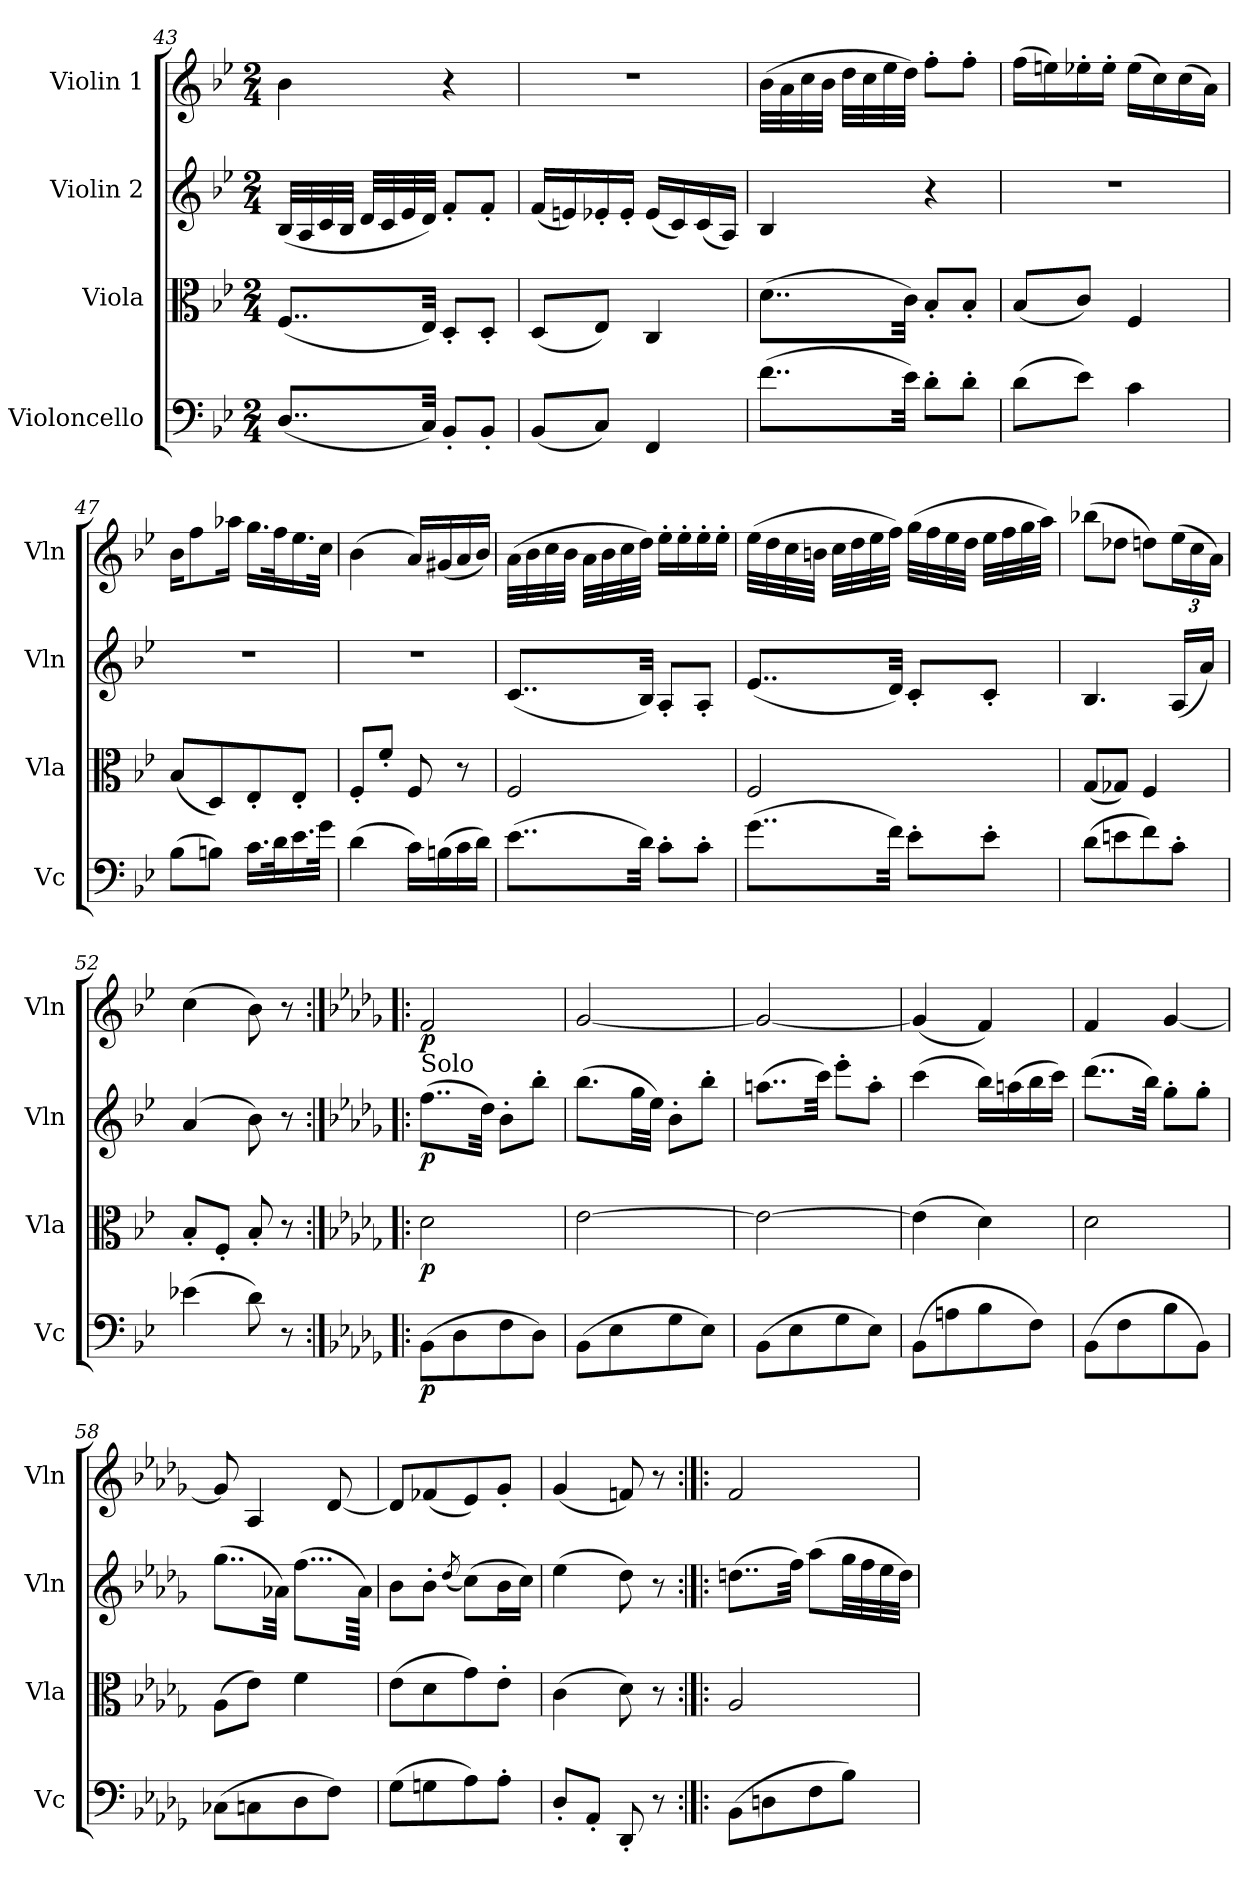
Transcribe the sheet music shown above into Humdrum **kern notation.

**kern	**dynam	**kern	**dynam	**kern	**dynam	**kern	**dynam
*part4	*part4	*part3	*part3	*part2	*part2	*part1	*part1
*staff4	*staff4	*staff3	*staff3	*staff2	*staff2	*staff1	*staff1
*I"Violoncello	*	*I"Viola	*	*I"Violin 2	*	*I"Violin 1	*
*I'Vc	*	*I'Vla	*	*I'Vln	*	*I'Vln	*
*clefF4	*	*clefC3	*	*clefG2	*	*clefG2	*
*k[b-e-]	*	*k[b-e-]	*	*k[b-e-]	*	*k[b-e-]	*
*M2/4	*	*M2/4	*	*M2/4	*	*M2/4	*
=43	=43	=43	=43	=43	=43	=43	=43
(8..D/L	.	(8..F/L	.	(32B-/LLL	.	4b-\	.
.	.	.	.	32A/	.	.	.
.	.	.	.	32c/	.	.	.
.	.	.	.	32B-/JJJ	.	.	.
.	.	.	.	32d/LLL	.	.	.
.	.	.	.	32c/	.	.	.
.	.	.	.	32e-/	.	.	.
32C/Jkk)	.	32E-/Jkk)	.	32d/JJJ)	.	.	.
8BB-'/L	.	8D'/L	.	8f'/L	.	4r	.
8BB-'/J	.	8D'/J	.	8f'/J	.	.	.
=44	=44	=44	=44	=44	=44	=44	=44
(8BB-/L	.	(8D/L	.	(16f/LL	.	2r	.
.	.	.	.	16en/)	.	.	.
8C/J)	.	8E-/J)	.	16e-X'/	.	.	.
.	.	.	.	16e-'/JJ	.	.	.
4FF/	.	4C/	.	(16e-/LL	.	.	.
.	.	.	.	16c/)	.	.	.
.	.	.	.	(16c/	.	.	.
.	.	.	.	16A/JJ)	.	.	.
!!LO:LB:g=z
=45	=45	=45	=45	=45	=45	=45	=45
(8..f\L	.	(8..d\L	.	4B-/	.	(32b-\LLL	.
.	.	.	.	.	.	32a\	.
.	.	.	.	.	.	32cc\	.
.	.	.	.	.	.	32b-\JJJ	.
.	.	.	.	.	.	32dd\LLL	.
.	.	.	.	.	.	32cc\	.
.	.	.	.	.	.	32ee-\	.
32e-\Jkk)	.	32c\Jkk)	.	.	.	32dd\JJJ)	.
8d'\L	.	8B-'/L	.	4r	.	8ff'\L	.
8d'\J	.	8B-'/J	.	.	.	8ff'\J	.
=46	=46	=46	=46	=46	=46	=46	=46
(8d\L	.	(8B-/L	.	2r	.	(16ff\LL	.
.	.	.	.	.	.	16een\)	.
8e-\J)	.	8c/J)	.	.	.	16ee-X'\	.
.	.	.	.	.	.	16ee-'\JJ	.
4c\	.	4F/	.	.	.	(16ee-\LL	.
.	.	.	.	.	.	16cc\)	.
.	.	.	.	.	.	(16cc\	.
.	.	.	.	.	.	16a\JJ)	.
=47	=47	=47	=47	=47	=47	=47	=47
(8B-\L	.	(8B-/L	.	2r	.	16b-\KL	.
.	.	.	.	.	.	8ff\	.
8Bn\J)	.	8D/)	.	.	.	.	.
.	.	.	.	.	.	16aa-X\Jk	.
16.c\LL	.	8E-'/	.	.	.	16.gg\LL	.
32d\K	.	.	.	.	.	32ff\K	.
16.e-\	.	8E-'/J	.	.	.	16.ee-\	.
32g\JJk	.	.	.	.	.	32cc\JJk	.
=48	=48	=48	=48	=48	=48	=48	=48
(4d\	.	8F'/L	.	2r	.	(4b-\	.
.	.	8f'/J	.	.	.	.	.
16c\LL)	.	8F/	.	.	.	16a/LL)	.
(16Bn\	.	.	.	.	.	(16g#X/	.
16c\	.	8r	.	.	.	16a/	.
16d\JJ)	.	.	.	.	.	16b-/JJ)	.
!!LO:PB:g=z
=49	=49	=49	=49	=49	=49	=49	=49
(8..e-\L	.	2F/	.	(8..c/L	.	(32a\LLL	.
.	.	.	.	.	.	32b-\	.
.	.	.	.	.	.	32cc\	.
.	.	.	.	.	.	32b-\JJJ	.
.	.	.	.	.	.	32a\LLL	.
.	.	.	.	.	.	32b-\	.
.	.	.	.	.	.	32cc\	.
32d\Jkk)	.	.	.	32B-/Jkk)	.	32dd\JJJ)	.
8c'\L	.	.	.	8A'/L	.	16ee-'\LL	.
.	.	.	.	.	.	16ee-'\	.
8c'\J	.	.	.	8A'/J	.	16ee-'\	.
.	.	.	.	.	.	16ee-'\JJ	.
=50	=50	=50	=50	=50	=50	=50	=50
(8..g\L	.	2F/	.	(8..e-/L	.	(32ee-\LLL	.
.	.	.	.	.	.	32dd\	.
.	.	.	.	.	.	32cc\	.
.	.	.	.	.	.	32bn\JJJ	.
.	.	.	.	.	.	32cc\LLL	.
.	.	.	.	.	.	32dd\	.
.	.	.	.	.	.	32ee-\	.
32f\Jkk)	.	.	.	32d/Jkk)	.	32ff\JJJ)	.
8e-'\L	.	.	.	8c'/L	.	(32gg\LLL	.
.	.	.	.	.	.	32ff\	.
.	.	.	.	.	.	32ee-\	.
.	.	.	.	.	.	32dd\JJJ	.
8e-'\J	.	.	.	8c'/J	.	32ee-\LLL	.
.	.	.	.	.	.	32ff\	.
.	.	.	.	.	.	32gg\	.
.	.	.	.	.	.	32aa\JJJ)	.
=51	=51	=51	=51	=51	=51	=51	=51
(8d\L	.	(8G/L	.	4.B-/	.	(8bb-X\L	.
8en\	.	8G-X/J)	.	.	.	8dd-X\J	.
8f\)	.	4F/	.	.	.	8ddn\L)	.
*	*	*	*	*	*	*Xbrackettup	*
8c'\J	.	.	.	(16A/LL	.	(24ee-\L	.
.	.	.	.	.	.	24cc\	.
.	.	.	.	16a/JJ)	.	.	.
.	.	.	.	.	.	24a\JJ)	.
!!LO:LB:g=z
=52	=52	=52	=52	=52	=52	=52	=52
(4e-X\	.	8B-'/L	.	(4a/	.	(4cc\	.
.	.	8F'/J	.	.	.	.	.
8d\)	.	8B-'/	.	8b-\)	.	8b-\)	.
8r	.	8r	.	8r	.	8r	.
!!LO:LB:g=z
=53:|!|:	=53:|!|:	=53:|!|:	=53:|!|:	=53:|!|:	=53:|!|:	=53:|!|:	=53:|!|:
*k[b-e-a-d-g-]	*	*k[b-e-a-d-g-]	*	*k[b-e-a-d-g-]	*	*k[b-e-a-d-g-]	*
!	!	!	!	!LO:TX:a:t=Solo	!	!	!
!	!LO:DY:b	!	!LO:DY:b	!	!LO:DY:b	!	!LO:DY:b
(8BB-\L	p	2d-\	p	(8..ff\L	p	2f/	p
8D-\	.	.	.	.	.	.	.
.	.	.	.	32dd-\Jkk)	.	.	.
8F\	.	.	.	8b-'\L	.	.	.
8D-\J)	.	.	.	8bb-'\J	.	.	.
=54	=54	=54	=54	=54	=54	=54	=54
(8BB-\L	.	[2e-\	.	(8.bb-\L	.	[2g-/	.
8E-\	.	.	.	.	.	.	.
.	.	.	.	32gg-\LL	.	.	.
.	.	.	.	32ee-\JJJ)	.	.	.
8G-\	.	.	.	8b-'\L	.	.	.
8E-\J)	.	.	.	8bb-'\J	.	.	.
=55	=55	=55	=55	=55	=55	=55	=55
(8BB-\L	.	2e-\_	.	(8..aan\L	.	2g-/_	.
8E-\	.	.	.	.	.	.	.
.	.	.	.	32ccc\Jkk)	.	.	.
8G-\	.	.	.	8eee-'\L	.	.	.
8E-\J)	.	.	.	8aa'\J	.	.	.
=56	=56	=56	=56	=56	=56	=56	=56
(8BB-\L	.	(4e-\]	.	(4ccc\	.	(4g-/]	.
8An\	.	.	.	.	.	.	.
8B-\	.	4d-\)	.	16bb-\LL)	.	4f/)	.
.	.	.	.	(16aan\	.	.	.
8F\J)	.	.	.	16bb-\	.	.	.
.	.	.	.	16ccc\JJ)	.	.	.
=57	=57	=57	=57	=57	=57	=57	=57
(8BB-\L	.	2d-\	.	(8..ddd-\L	.	4f/	.
8F\	.	.	.	.	.	.	.
.	.	.	.	32bb-\Jkk)	.	.	.
8B-\	.	.	.	8gg-'\L	.	[4g-/	.
8BB-\J)	.	.	.	8gg-'\J	.	.	.
=58	=58	=58	=58	=58	=58	=58	=58
(8C-X\L	.	(8A-\L	.	(8..gg-\L	.	8g-/]	.
8Cn\	.	8e-\J)	.	.	.	4A-/	.
.	.	.	.	32a-X\Jkk)	.	.	.
8D-\	.	4f\	.	(8...ff\L	.	.	.
8F\J)	.	.	.	.	.	[8d-/	.
.	.	.	.	64a-\Jkkk)	.	.	.
!!LO:LB:g=z
=59	=59	=59	=59	=59	=59	=59	=59
(8G-\L	.	(8e-\L	.	8b-\L	.	8d-/L]	.
8Gn\	.	8d-\	.	8b-'\J	.	(8f-X/	.
.	.	.	.	(8qdd-/	.	.	.
8A-\)	.	8g-\)	.	(8cc\L)	.	8e-/)	.
8A-'\J	.	8e-'\J	.	16b-\L	.	8g-'/J	.
.	.	.	.	16cc\JJ)	.	.	.
=60	=60	=60	=60	=60	=60	=60	=60
8D-'/L	.	(4c\	.	(4ee-\	.	(4g-/	.
8AA-'/J	.	.	.	.	.	.	.
8DD-'/	.	8d-\)	.	8dd-\)	.	8fn/)	.
8r	.	8r	.	8r	.	8r	.
=61:|!|:	=61:|!|:	=61:|!|:	=61:|!|:	=61:|!|:	=61:|!|:	=61:|!|:	=61:|!|:
(8BB-\L	.	2A-/	.	(8..ddn\L	.	2f/	.
8Dn\	.	.	.	.	.	.	.
.	.	.	.	32ff\Jkk)	.	.	.
8F\	.	.	.	(8aa-\L	.	.	.
8B-\J)	.	.	.	32gg-\LL	.	.	.
.	.	.	.	32ff\	.	.	.
.	.	.	.	32ee-\	.	.	.
.	.	.	.	32dd\JJJ)	.	.	.
=	=	=	=	=	=	=	=
*-	*-	*-	*-	*-	*-	*-	*-
